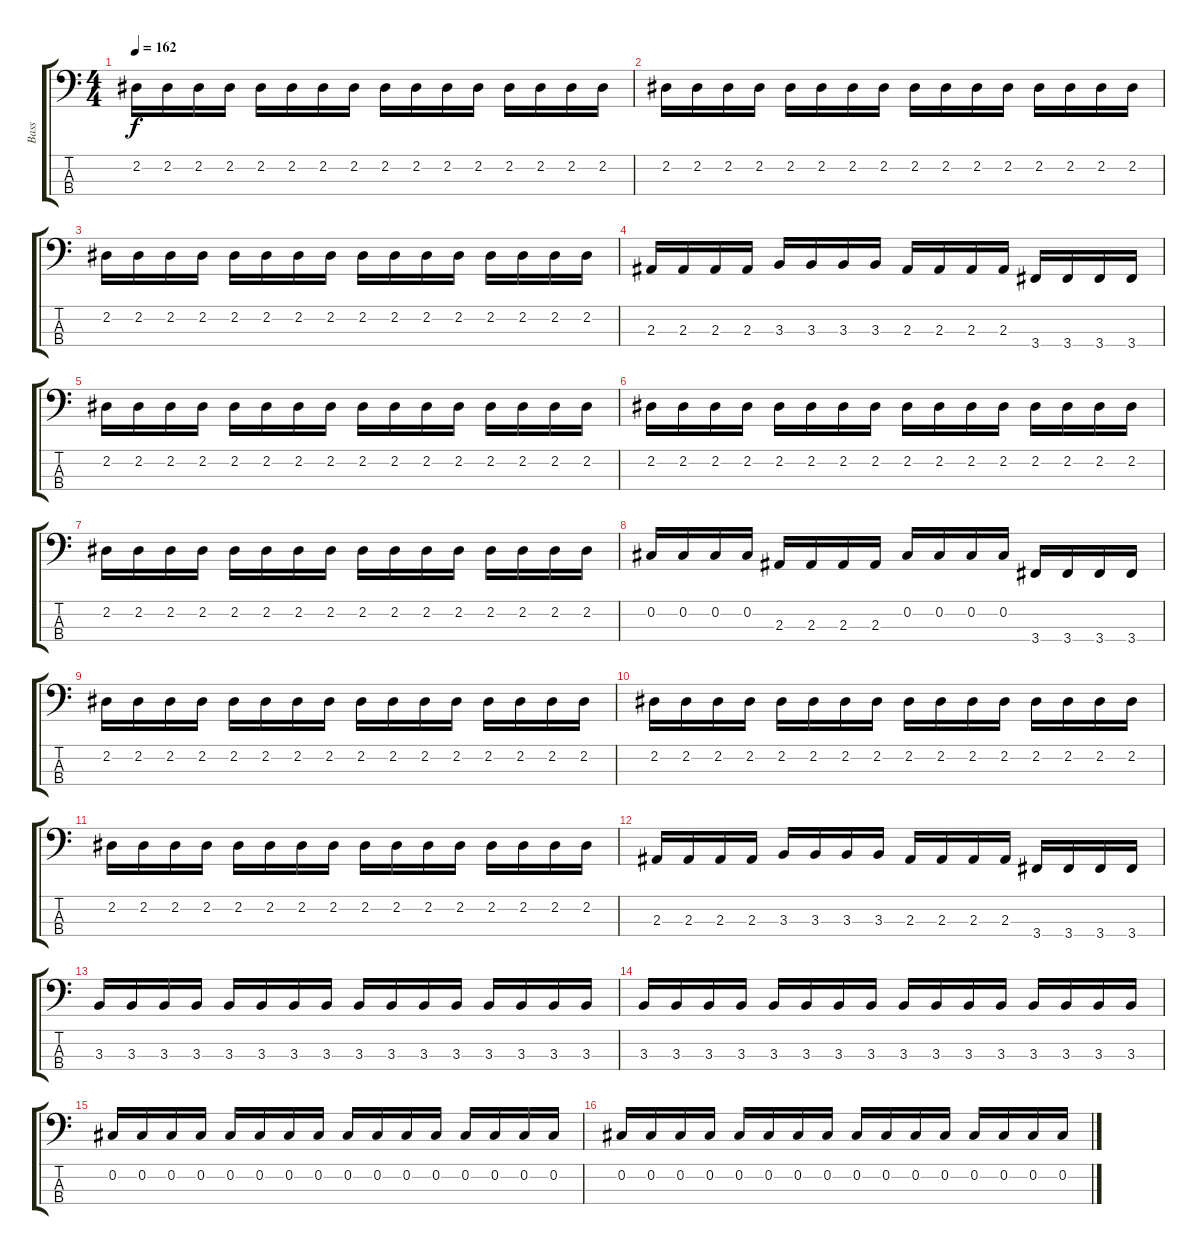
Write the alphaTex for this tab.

\track ("Bass" "Bass") {instrument electricbasspick}
\staff {score tabs}
\tuning (Gb2 Db2 Ab1 Eb1) {hide}
\ts (4 4)
\tempo 162
\clef f4
\ks c
2.2.16{dy f} 2.2.16 2.2.16 2.2.16 2.2.16 2.2.16 2.2.16 2.2.16 2.2.16 2.2.16 2.2.16 2.2.16 2.2.16 2.2.16 2.2.16 2.2.16 |
2.2.16 2.2.16 2.2.16 2.2.16 2.2.16 2.2.16 2.2.16 2.2.16 2.2.16 2.2.16 2.2.16 2.2.16 2.2.16 2.2.16 2.2.16 2.2.16 |
2.2.16 2.2.16 2.2.16 2.2.16 2.2.16 2.2.16 2.2.16 2.2.16 2.2.16 2.2.16 2.2.16 2.2.16 2.2.16 2.2.16 2.2.16 2.2.16 |
2.3.16 2.3.16 2.3.16 2.3.16 3.3.16 3.3.16 3.3.16 3.3.16 2.3.16 2.3.16 2.3.16 2.3.16 3.4.16 3.4.16 3.4.16 3.4.16 |
2.2.16 2.2.16 2.2.16 2.2.16 2.2.16 2.2.16 2.2.16 2.2.16 2.2.16 2.2.16 2.2.16 2.2.16 2.2.16 2.2.16 2.2.16 2.2.16 |
2.2.16 2.2.16 2.2.16 2.2.16 2.2.16 2.2.16 2.2.16 2.2.16 2.2.16 2.2.16 2.2.16 2.2.16 2.2.16 2.2.16 2.2.16 2.2.16 |
2.2.16 2.2.16 2.2.16 2.2.16 2.2.16 2.2.16 2.2.16 2.2.16 2.2.16 2.2.16 2.2.16 2.2.16 2.2.16 2.2.16 2.2.16 2.2.16 |
0.2.16 0.2.16 0.2.16 0.2.16 2.3.16 2.3.16 2.3.16 2.3.16 0.2.16 0.2.16 0.2.16 0.2.16 3.4.16 3.4.16 3.4.16 3.4.16 |
2.2.16 2.2.16 2.2.16 2.2.16 2.2.16 2.2.16 2.2.16 2.2.16 2.2.16 2.2.16 2.2.16 2.2.16 2.2.16 2.2.16 2.2.16 2.2.16 |
2.2.16 2.2.16 2.2.16 2.2.16 2.2.16 2.2.16 2.2.16 2.2.16 2.2.16 2.2.16 2.2.16 2.2.16 2.2.16 2.2.16 2.2.16 2.2.16 |
2.2.16 2.2.16 2.2.16 2.2.16 2.2.16 2.2.16 2.2.16 2.2.16 2.2.16 2.2.16 2.2.16 2.2.16 2.2.16 2.2.16 2.2.16 2.2.16 |
2.3.16 2.3.16 2.3.16 2.3.16 3.3.16 3.3.16 3.3.16 3.3.16 2.3.16 2.3.16 2.3.16 2.3.16 3.4.16 3.4.16 3.4.16 3.4.16 |
3.3.16 3.3.16 3.3.16 3.3.16 3.3.16 3.3.16 3.3.16 3.3.16 3.3.16 3.3.16 3.3.16 3.3.16 3.3.16 3.3.16 3.3.16 3.3.16 |
3.3.16 3.3.16 3.3.16 3.3.16 3.3.16 3.3.16 3.3.16 3.3.16 3.3.16 3.3.16 3.3.16 3.3.16 3.3.16 3.3.16 3.3.16 3.3.16 |
0.2.16 0.2.16 0.2.16 0.2.16 0.2.16 0.2.16 0.2.16 0.2.16 0.2.16 0.2.16 0.2.16 0.2.16 0.2.16 0.2.16 0.2.16 0.2.16 |
0.2.16 0.2.16 0.2.16 0.2.16 0.2.16 0.2.16 0.2.16 0.2.16 0.2.16 0.2.16 0.2.16 0.2.16 0.2.16 0.2.16 0.2.16 0.2.16
